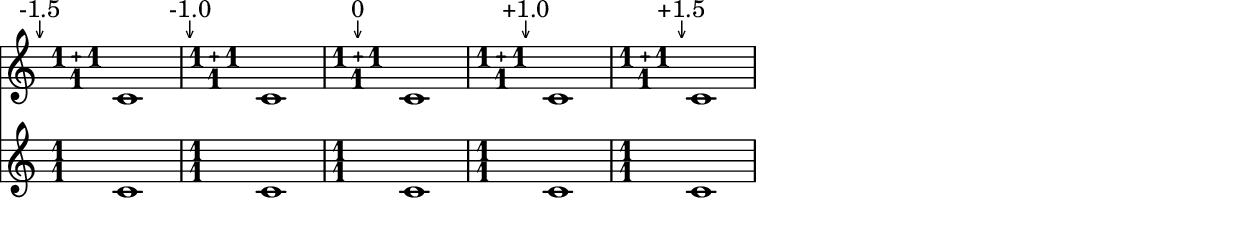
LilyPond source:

%% Generated by lilypond-book
%% Options: [exampleindent=10.16\mm,indent=0\mm,line-width=160\mm]
\include "lilypond-book-preamble.ly"


% ****************************************************************
% Start cut-&-pastable-section
% ****************************************************************

#(ly:set-option 'eps-box-padding 3.000000)



\paper {
  indent = 0\mm
  line-width = 160\mm
  % offset the left padding, also add 1mm as lilypond creates cropped
  % images with a little space on the right
  line-width = #(- line-width (* mm  3.000000) (* mm 1))
}

\layout {
  
}




% ****************************************************************
% ly snippet:
% ****************************************************************
\sourcefilename "/lilypond-2.24.3/input/regression/break-alignment-anchor-average-unanimous.ly"
\sourcefileline 0
\version "2.23.14"

\header {
  texidoc = "When a group of break-aligned items agree on the position
of their own anchors with respect to their own extents, the
``average'' anchor of the group falls at that position with respect to
the extent of the group.  In this case, each rehearsal mark should
point to the stated point relative to the compound time signature."
}

\layout {
  \context {
    \Score
    %% Point rehearsal marks to time signatures.
    \override TextMark.break-align-symbols = #'(time-signature)
    \override TextMark.self-alignment-X = #CENTER
  }

  \enablePolymeter
}

#(define-markup-command (test-mark layout props arg)
  (markup?)
  (interpret-markup layout props
    #{
      \markup \column {
        \center-align #arg
        \center-align "↓"
      }
    #} ))

\fixed c' <<
  \new Staff {
    \override Score.TimeSignature.break-align-anchor-alignment = -1.5
    \compoundMeter 1,1,1 \textMark \markup \test-mark "-1.5"
    c1 \bar "|"

    \override Score.TimeSignature.break-align-anchor-alignment = #LEFT
    \compoundMeter 1,1,1 \textMark \markup \test-mark "-1.0" \partial 1*100
    c1 \bar "|"

    \override Score.TimeSignature.break-align-anchor-alignment = #CENTER
    \compoundMeter 1,1,1 \textMark \markup \test-mark "0" \partial 1*100
    c1 \bar "|"

    \override Score.TimeSignature.break-align-anchor-alignment = #RIGHT
    \compoundMeter 1,1,1 \textMark \markup \test-mark "+1.0" \partial 1*100
    c1 \bar "|"

    \override Score.TimeSignature.break-align-anchor-alignment = 1.5
    \compoundMeter 1,1,1 \textMark \markup \test-mark "+1.5" \partial 1*100
    c1 \bar "|"
  }

  \new Staff {
    \repeat unfold 5 {
      \time 1/1
      c1
    }
  }
>>



% ****************************************************************
% end ly snippet
% ****************************************************************
